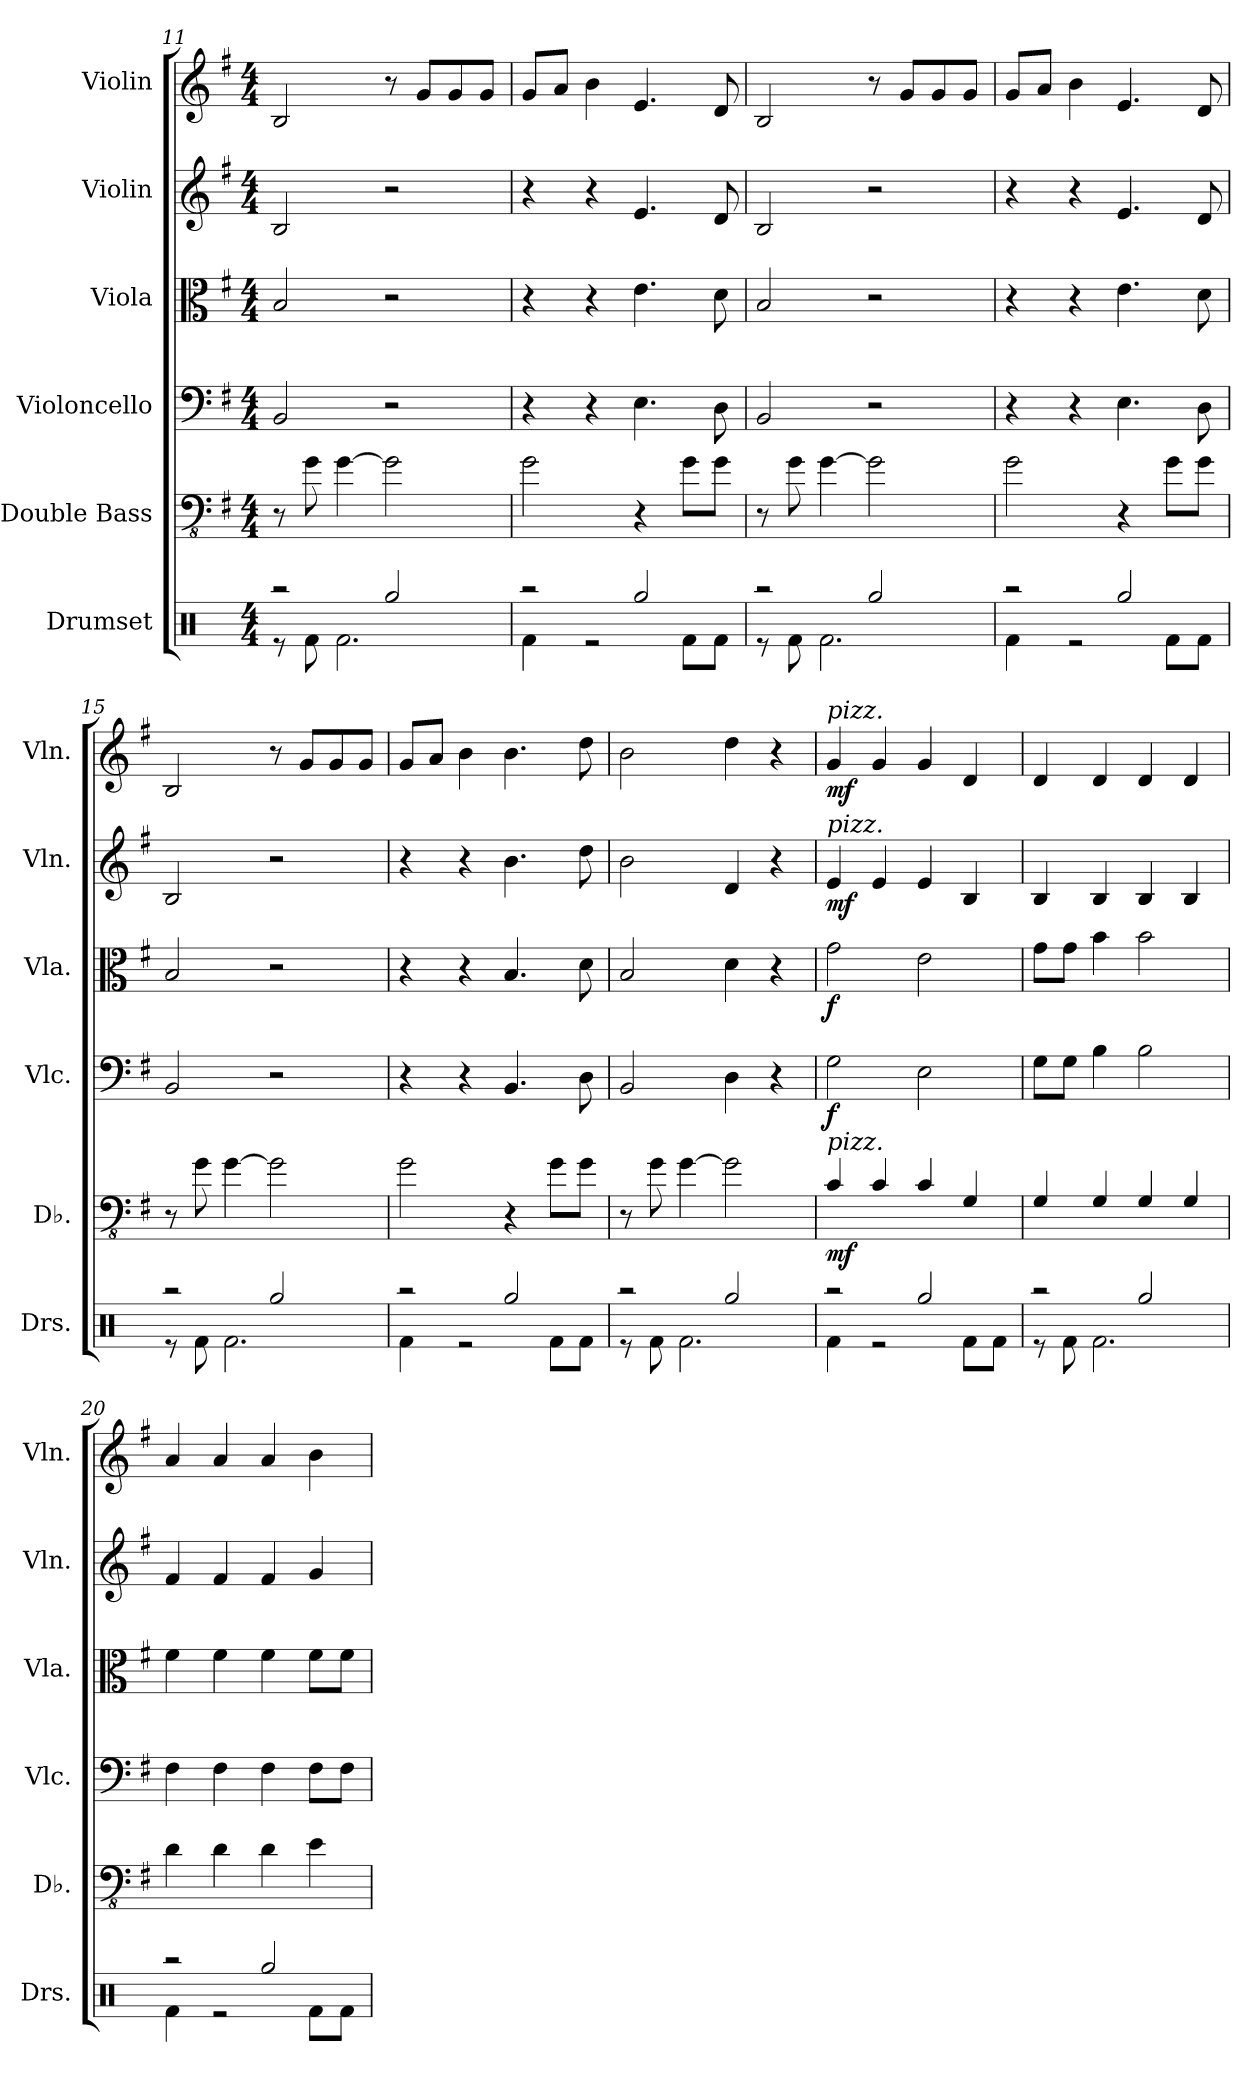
**kern	**kern	**dynam	**kern	**dynam	**kern	**dynam	**kern	**dynam	**kern	**dynam
*part6	*part5	*part5	*part4	*part4	*part3	*part3	*part2	*part2	*part1	*part1
*staff6	*staff5	*staff5	*staff4	*staff4	*staff3	*staff3	*staff2	*staff2	*staff1	*staff1
*I"Drumset	*I"Double Bass	*	*I"Violoncello	*	*I"Viola	*	*I"Violin	*	*I"Violin	*
*I'Drs.	*I'Db.	*	*I'Vlc.	*	*I'Vla.	*	*I'Vln.	*	*I'Vln.	*
*clefX	*clefFv4	*	*clefF4	*	*clefC3	*	*clefG2	*	*clefG2	*
*	*ITrd7c12	*	*	*	*	*	*	*	*	*
*k[]	*k[f#]	*	*k[f#]	*	*k[f#]	*	*k[f#]	*	*k[f#]	*
*M4/4	*M4/4	*	*M4/4	*	*M4/4	*	*M4/4	*	*M4/4	*
=11	=11	=11	=11	=11	=11	=11	=11	=11	=11	=11
*^	*	*	*	*	*	*	*	*	*	*
2r	8r	8r	.	2BB/	.	2B/	.	2B/	.	2B/	.
.	8Rf\	8GG\	.	.	.	.	.	.	.	.	.
.	2.Rf\	[4GG\	.	.	.	.	.	.	.	.	.
2Rgg/	.	2GG\]	.	2r	.	2r	.	2r	.	8r	.
.	.	.	.	.	.	.	.	.	.	8g/L	.
.	.	.	.	.	.	.	.	.	.	8g/	.
.	.	.	.	.	.	.	.	.	.	8g/J	.
=12	=12	=12	=12	=12	=12	=12	=12	=12	=12	=12	=12
2r	4Rf\	2GG\	.	4r	.	4r	.	4r	.	8g/L	.
.	.	.	.	.	.	.	.	.	.	8a/J	.
.	2r	.	.	4r	.	4r	.	4r	.	4b\	.
2Rgg/	.	4r	.	4.E\	.	4.e\	.	4.e/	.	4.e/	.
.	8Rf\L	8GG\L	.	.	.	.	.	.	.	.	.
.	8Rf\J	8GG\J	.	8D\	.	8d\	.	8d/	.	8d/	.
!!LO:LB:g=z
=13	=13	=13	=13	=13	=13	=13	=13	=13	=13	=13	=13
2r	8r	8r	.	2BB/	.	2B/	.	2B/	.	2B/	.
.	8Rf\	8GG\	.	.	.	.	.	.	.	.	.
.	2.Rf\	[4GG\	.	.	.	.	.	.	.	.	.
2Rgg/	.	2GG\]	.	2r	.	2r	.	2r	.	8r	.
.	.	.	.	.	.	.	.	.	.	8g/L	.
.	.	.	.	.	.	.	.	.	.	8g/	.
.	.	.	.	.	.	.	.	.	.	8g/J	.
=14	=14	=14	=14	=14	=14	=14	=14	=14	=14	=14	=14
2r	4Rf\	2GG\	.	4r	.	4r	.	4r	.	8g/L	.
.	.	.	.	.	.	.	.	.	.	8a/J	.
.	2r	.	.	4r	.	4r	.	4r	.	4b\	.
2Rgg/	.	4r	.	4.E\	.	4.e\	.	4.e/	.	4.e/	.
.	8Rf\L	8GG\L	.	.	.	.	.	.	.	.	.
.	8Rf\J	8GG\J	.	8D\	.	8d\	.	8d/	.	8d/	.
=15	=15	=15	=15	=15	=15	=15	=15	=15	=15	=15	=15
2r	8r	8r	.	2BB/	.	2B/	.	2B/	.	2B/	.
.	8Rf\	8GG\	.	.	.	.	.	.	.	.	.
.	2.Rf\	[4GG\	.	.	.	.	.	.	.	.	.
2Rgg/	.	2GG\]	.	2r	.	2r	.	2r	.	8r	.
.	.	.	.	.	.	.	.	.	.	8g/L	.
.	.	.	.	.	.	.	.	.	.	8g/	.
.	.	.	.	.	.	.	.	.	.	8g/J	.
=16	=16	=16	=16	=16	=16	=16	=16	=16	=16	=16	=16
2r	4Rf\	2GG\	.	4r	.	4r	.	4r	.	8g/L	.
.	.	.	.	.	.	.	.	.	.	8a/J	.
.	2r	.	.	4r	.	4r	.	4r	.	4b\	.
2Rgg/	.	4r	.	4.BB/	.	4.B/	.	4.b\	.	4.b\	.
.	8Rf\L	8GG\L	.	.	.	.	.	.	.	.	.
.	8Rf\J	8GG\J	.	8D\	.	8d\	.	8dd\	.	8dd\	.
=17	=17	=17	=17	=17	=17	=17	=17	=17	=17	=17	=17
2r	8r	8r	.	2BB/	.	2B/	.	2b\	.	2b\	.
.	8Rf\	8GG\	.	.	.	.	.	.	.	.	.
.	2.Rf\	[4GG\	.	.	.	.	.	.	.	.	.
2Rgg/	.	2GG\]	.	4D\	.	4d\	.	4d/	.	4dd\	.
.	.	.	.	4r	.	4r	.	4r	.	4r	.
=18	=18	=18	=18	=18	=18	=18	=18	=18	=18	=18	=18
!	!	!	!	!	!	!	!	!	!	!LO:TX:a:i:t=pizz.	!
!	!	!	!	!	!	!	!	!LO:TX:a:i:t=pizz.	!	!	!
!	!	!LO:TX:a:i:t=pizz.	!	!	!	!	!	!	!	!	!
!	!	!	!LO:DY:b	!	!LO:DY:b	!	!LO:DY:b	!	!LO:DY:b	!	!LO:DY:b
2r	4Rf\	4CC/	mf	2G\	f	2g\	f	4e/	mf	4g/	mf
.	2r	4CC/	.	.	.	.	.	4e/	.	4g/	.
2Rgg/	.	4CC/	.	2E\	.	2e\	.	4e/	.	4g/	.
.	8Rf\L	4GGG/	.	.	.	.	.	4B/	.	4d/	.
.	8Rf\J	.	.	.	.	.	.	.	.	.	.
!!LO:PB:g=z
=19	=19	=19	=19	=19	=19	=19	=19	=19	=19	=19	=19
2r	8r	4GGG/	.	8G\L	.	8g\L	.	4B/	.	4d/	.
.	8Rf\	.	.	8G\J	.	8g\J	.	.	.	.	.
.	2.Rf\	4GGG/	.	4B\	.	4b\	.	4B/	.	4d/	.
2Rgg/	.	4GGG/	.	2B\	.	2b\	.	4B/	.	4d/	.
.	.	4GGG/	.	.	.	.	.	4B/	.	4d/	.
=20	=20	=20	=20	=20	=20	=20	=20	=20	=20	=20	=20
2r	4Rf\	4DD\	.	4F#\	.	4f#\	.	4f#/	.	4a/	.
.	2r	4DD\	.	4F#\	.	4f#\	.	4f#/	.	4a/	.
2Rgg/	.	4DD\	.	4F#\	.	4f#\	.	4f#/	.	4a/	.
.	8Rf\L	4EE\	.	8F#\L	.	8f#\L	.	4g/	.	4b\	.
.	8Rf\J	.	.	8F#\J	.	8f#\J	.	.	.	.	.
*v	*v	*	*	*	*	*	*	*	*	*	*
=	=	=	=	=	=	=	=	=	=	=
*-	*-	*-	*-	*-	*-	*-	*-	*-	*-	*-
